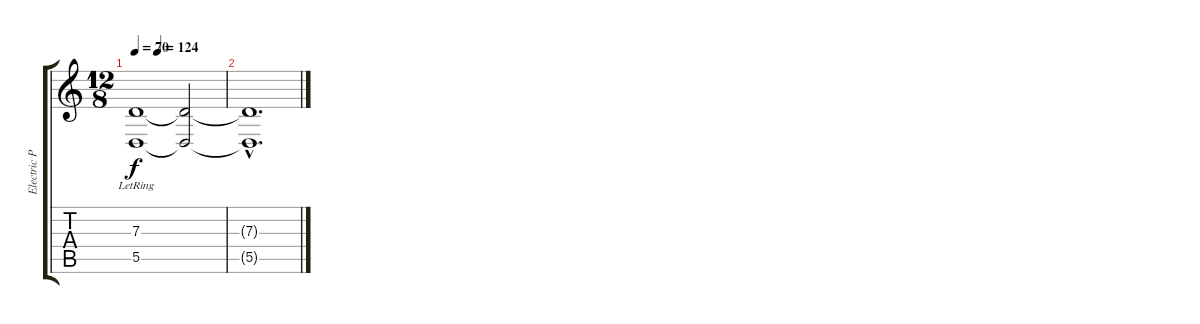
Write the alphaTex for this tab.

\track ("Electric Piano" "Electric P") {instrument vibraphone}
\staff {score tabs}
\tuning (E4 B3 G3 D3 A2 E2) {hide}
\ts (12 8)
\tempo 70
\tempo (124 0.25)
\clef g2
\ks c
(7.3{lr} 5.5{lr}).1{dy f volume 0} (7.3{t} 5.5{t}).2 |
(7.3{hac t} 5.5{hac t}).1{d}
